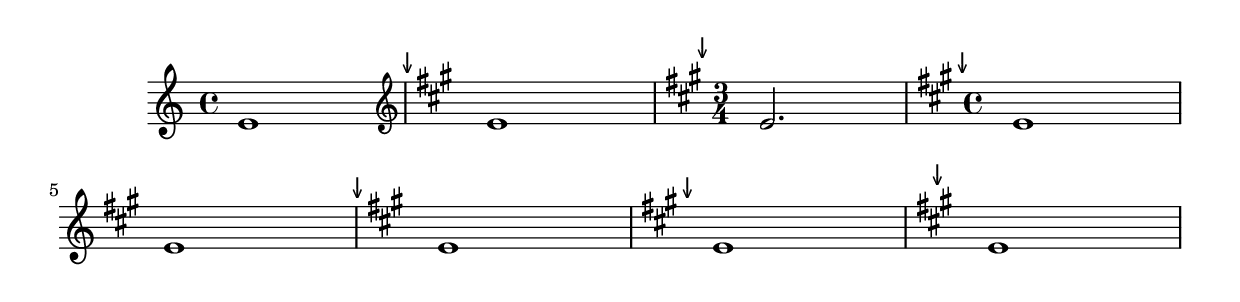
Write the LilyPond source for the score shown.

%% Do not edit this file; it is auto-generated from input/new
%% This file is in the public domain.
\version "2.11.64"

\header {
  texidoces = "
Si están especificadas, las marcas de texto se pueden alinear con
objetos de notación distintos a las líneas divisorias.  Entre estos
objetos se encuentran @code{ambitus}, @code{breathing-sign},
@code{clef}, @code{custos}, @code{staff-bar}, @code{left-edge},
@code{key-cancellation}, @code{key-signature} y @code{time-signature}.

En estos casos, las marcas de texto se centran horizontalmente sobre
el objeto, aunque esto se puede cambiar, como se muestra en la segunda
línea de este ejemplo (en una partitura con varios pentagramas, se
debe hacer este ajuste para todos los pentagramas).

"
  doctitlees = "Alinear marcas con varios objetos de notación"

  lsrtags = "text"
  texidoc = "If specified, text marks may be aligned with notation
objects other than bar lines.  These objects include @code{ambitus},
@code{breathing-sign}, @code{clef}, @code{custos}, @code{staff-bar},
@code{left-edge}, @code{key-cancellation}, @code{key-signature}, and
@code{time-signature}.

In such cases, text marks will be horizontally centered above the
object.  However this can be changed, as demonstrated on the second
line of this example (in a score with multiple staves, this setting
should be done for all the staves)."
  doctitle = "Aligning marks with various notation objects"
} % begin verbatim


\relative c' {
  e1
  
  % the RehearsalMark will be centered above the Clef
  \override Score.RehearsalMark #'break-align-symbols = #'(clef)
  \key a \major
  \clef treble
  \mark "↓"
  e1
  
  % the RehearsalMark will be centered above the TimeSignature
  \override Score.RehearsalMark #'break-align-symbols = #'(time-signature)
  \key a \major
  \clef treble
  \time 3/4
  \mark "↓"
  e2.
  
  % the RehearsalMark will be centered above the KeySignature
  \override Score.RehearsalMark #'break-align-symbols = #'(key-signature)
  \key a \major
  \clef treble
  \time 4/4
  \mark "↓"
  e1

  \break
  e1
  
  % the RehearsalMark will be aligned with the left edge of the KeySignature
  \once \override Score.KeySignature #'break-align-anchor-alignment = #LEFT
  \mark "↓"
  \key a \major
  e1
  
  % the RehearsalMark will be aligned with the right edge of the KeySignature
  \once \override Score.KeySignature #'break-align-anchor-alignment = #RIGHT
  \key a \major
  \mark "↓"
  e1
  
  % the RehearsalMark will be aligned with the left edge of the KeySignature
  % and then shifted right by one unit.
  \once \override Score.KeySignature #'break-align-anchor = #1
  \key a \major
  \mark "↓"
  e1
}
